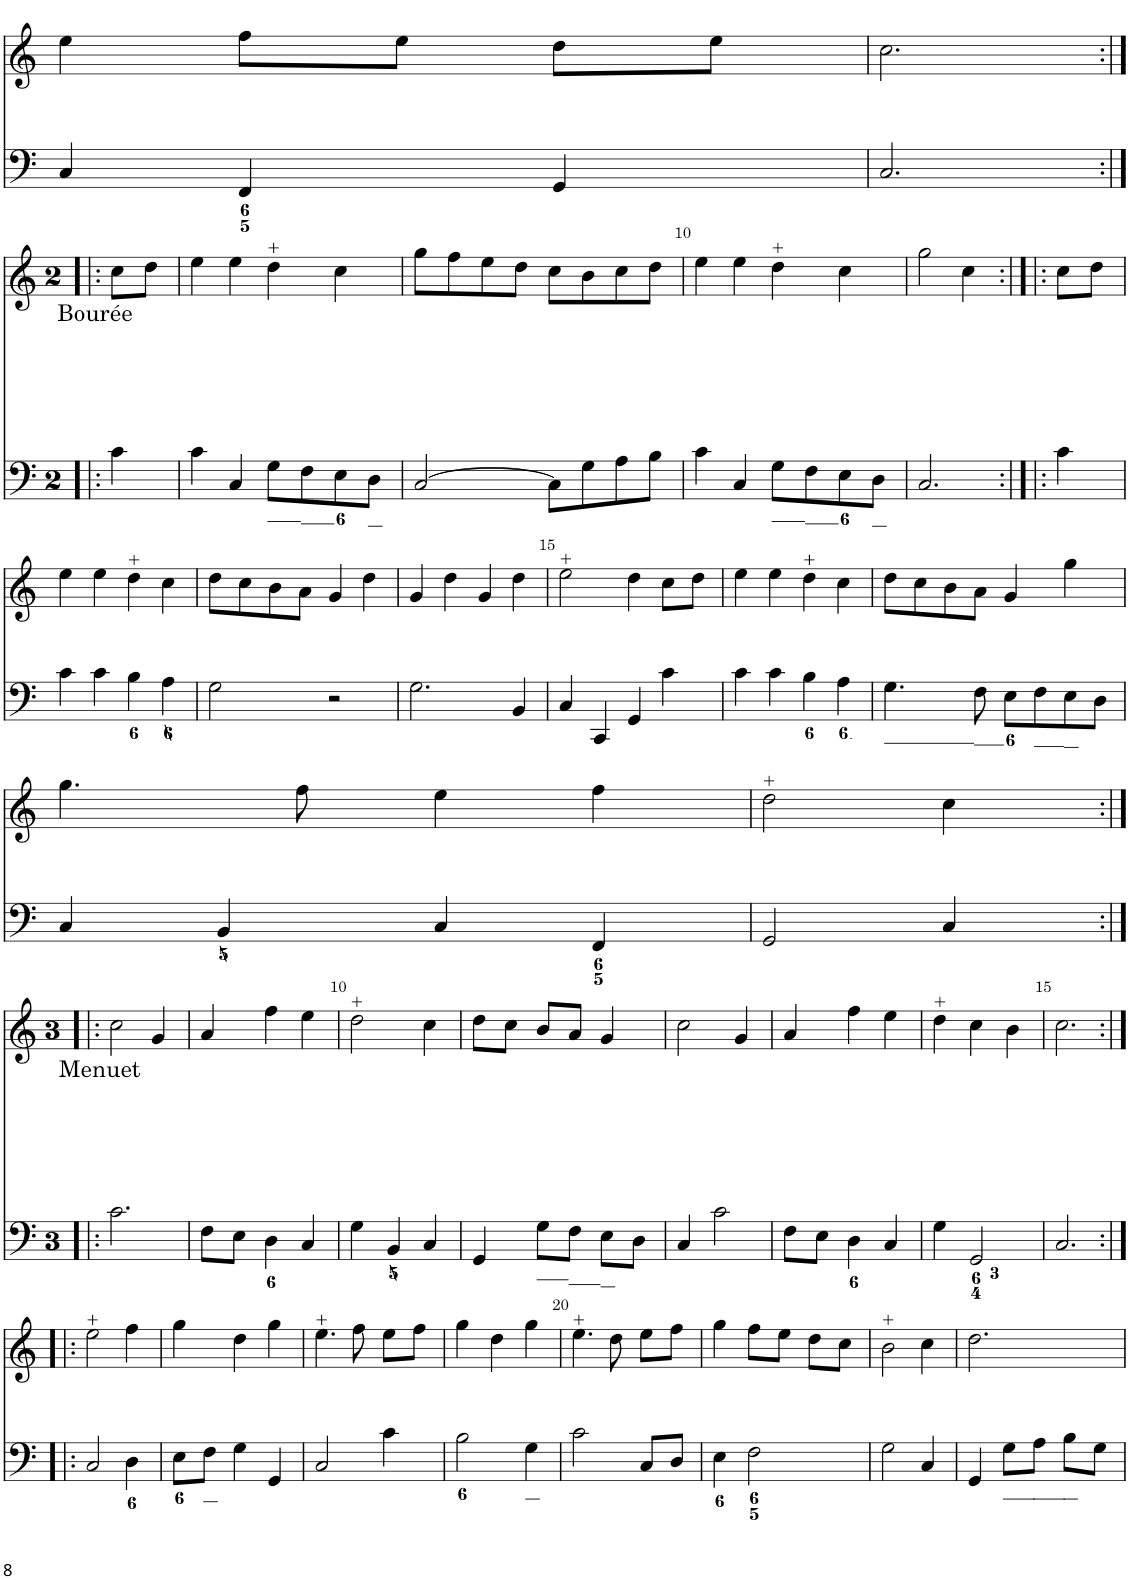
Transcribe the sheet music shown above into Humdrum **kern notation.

**kern	**kern
*part2	*part1
*staff2	*staff1
*I"Violoncello	*I"Flute
*I'Vc	*I'Fl
!!LO:PB:g=z
*clefF4	*clefG2
*k[]	*k[]
*M3/4	*M3/4
=21	=21
4C/	4ee\
4FF/	8ff\L
.	8ee\J
4GG/	8dd\L
.	8ee\J
=22	=22
2.C/	2.cc\
!!LO:LB:g=z
=23:|!|:	=23:|!|:
*M2/2	*M2/2
!LO:TX:a:t=Bourée	!
4c\	8cc\L
.	8dd\J
=8	=8
4c\	4ee\
4C/	4ee\
8G\L	4dd\
8F\	.
8E\	4cc\
8D\J	.
=9	=9
[2C/	8gg\L
.	8ff\
.	8ee\
.	8dd\J
8C\L]	8cc\L
8G\	8b\
8A\	8cc\
8B\J	8dd\J
=10	=10
4c\	4ee\
4C/	4ee\
8G\L	4dd\
8F\	.
8E\	4cc\
8D\J	.
=11	=11
2.C/	2gg\
.	4cc\
4c\	8cc\L
.	8dd\J
!!LO:LB:g=z
=12	=12
4c\	4ee\
4c\	4ee\
4B\	4dd\
4A\	4cc\
=13	=13
2G\	8dd\L
.	8cc\
.	8b\
.	8a\J
2r	4g/
.	4dd\
=14	=14
2.G\	4g/
.	4dd\
.	4g/
4BB/	4dd\
=15	=15
4C/	2ee\
4CC/	.
4GG/	4dd\
4c\	8cc\L
.	8dd\J
=16	=16
4c\	4ee\
4c\	4ee\
4B\	4dd\
4A\	4cc\
=17	=17
4.G\	8dd\L
.	8cc\
.	8b\
8F\	8a\J
8E\L	4g/
8F\	.
8E\	4gg\
8D\J	.
!!LO:LB:g=z
=18	=18
4C/	4.gg\
4BB/	.
.	8ff\
4C/	4ee\
4FF/	4ff\
=19	=19
2GG/	2dd\
4C/	4cc\
!!LO:LB:g=z
=8:|!|:	=8:|!|:
*M3/4	*M3/4
!LO:TX:a:t=Menuet	!
2.c\	2cc\
.	4g/
=9	=9
8F\L	4a/
8E\J	.
4D\	4ff\
4C/	4ee\
=10	=10
4G\	2dd\
4BB/	.
4C/	4cc\
=11	=11
4GG/	8dd\L
.	8cc\J
8G\L	8b/L
8F\J	8a/J
8E\L	4g/
8D\J	.
=12	=12
4C/	2cc\
2c\	.
.	4g/
=13	=13
8F\L	4a/
8E\J	.
4D\	4ff\
4C/	4ee\
=14	=14
4G\	4dd\
2GG/	4cc\
.	4b\
=15	=15
2.C/	2.cc\
!!LO:LB:g=z
=16:|!|:	=16:|!|:
2C/	2ee\
4D\	4ff\
=17	=17
8E\L	4gg\
8F\J	.
4G\	4dd\
4GG/	4gg\
=18	=18
2C/	4.ee\
.	8ff\
4c\	8ee\L
.	8ff\J
=19	=19
2B\	4gg\
.	4dd\
4G\	4gg\
=20	=20
2c\	4.ee\
.	8dd\
8C/L	8ee\L
8D/J	8ff\J
=21	=21
4E\	4gg\
2F\	8ff\L
.	8ee\J
.	8dd\L
.	8cc\J
=22	=22
2G\	2b\
4C/	4cc\
=23	=23
4GG/	2.dd\
8G\L	.
8A\J	.
8B\L	.
8G\J	.
=	=
*-	*-
